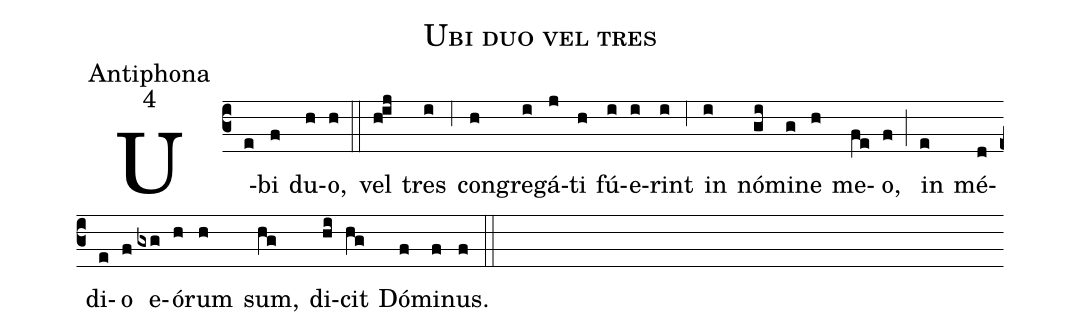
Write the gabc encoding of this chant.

name:Ubi duo vel tres;
office-part:Antiphona;
mode:4;
%%
(c3) U(e)bi(f) du(h)o,(h) (::)
vel(h!ij) tres(i) (,6) con(h)gre(i)gá(j)ti(h) fú(i)e(i)rint(i) (,6) in(i) nó(gi)mi(g)ne(h) me(fe)o,(f) (;) in(e) mé(d)di(e)o(f) e(gxg)ó(h)rum(h) sum,(hg) di(hi)cit(hg) Dó(f)mi(f)nus.(f) (::)
